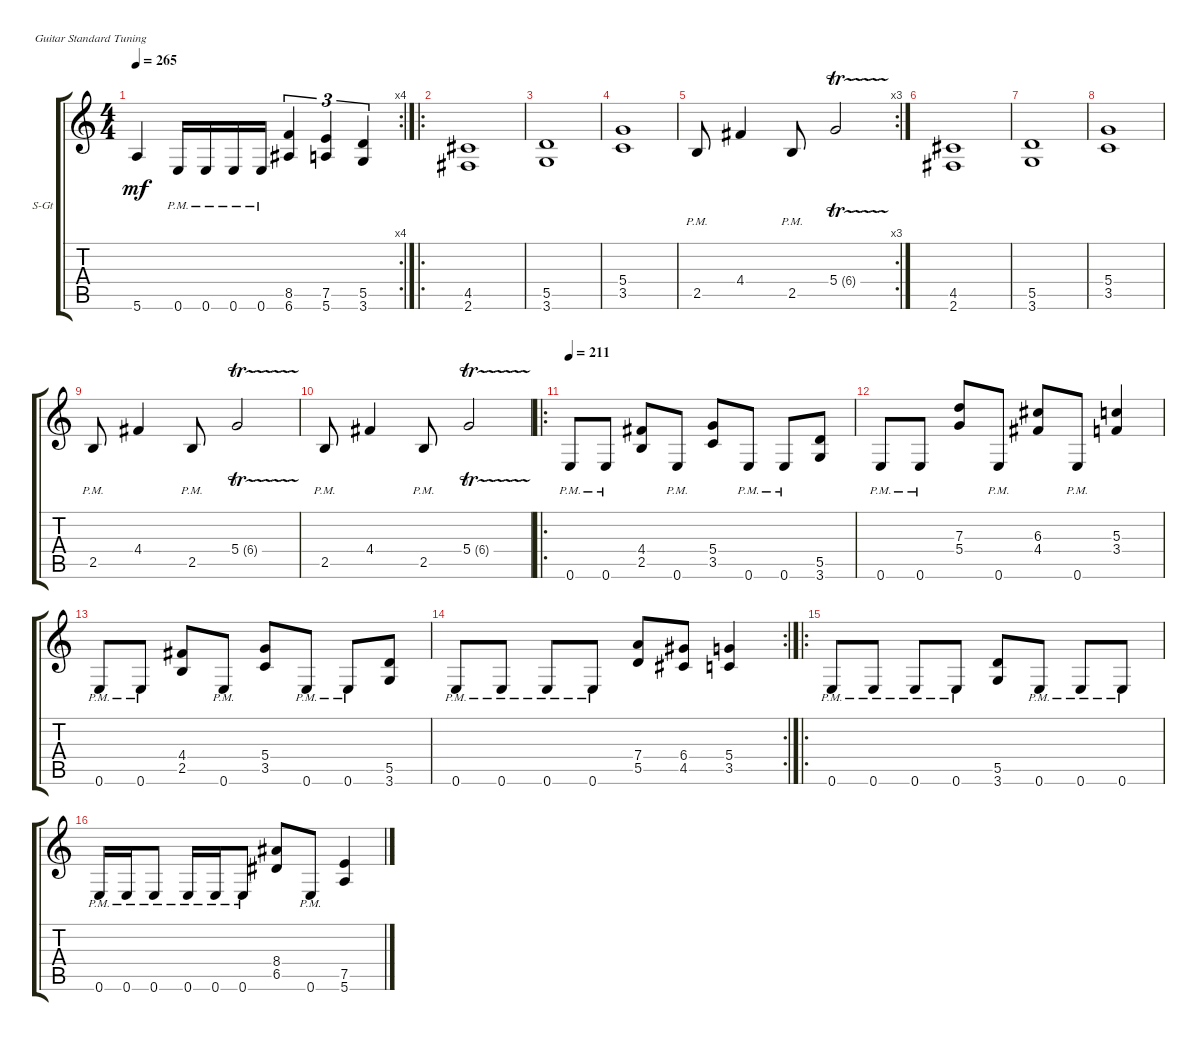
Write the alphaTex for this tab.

\defaultSystemsLayout 4
\bracketExtendMode groupsimilarinstruments
\firstSystemTrackNameOrientation horizontal
\otherSystemsTrackNameOrientation horizontal
\track ("Steel Guitar" "S-Gt") {instrument acousticguitarsteel}
\staff {score tabs}
\tuning (E4 B3 G3 D3 A2 E2)
\rc 4
\ts (4 4)
\tempo 265
\clef g2
\ks c
5.6.4{dy mf} 0.6{pm}.16 0.6{pm}.16 0.6{pm}.16 0.6{pm}.16 (6.6 8.5).4{tu (3 2)} (5.6 7.5).4{tu (3 2)} (3.6 5.5).4{tu (3 2)} |
\ro
(2.6 4.5).1 |
(3.6 5.5).1 |
(3.5 5.4).1 |
\rc 3
2.5{pm}.8 4.4.4 2.5{pm}.8 5.4{tr (6 16)}.2 |
(2.6 4.5).1 |
(3.6 5.5).1 |
(3.5 5.4).1 |
2.5{pm}.8 4.4.4 2.5{pm}.8 5.4{tr (6 16)}.2 |
2.5{pm}.8 4.4.4 2.5{pm}.8 5.4{tr (6 16)}.2 |
\ro
\tempo 211
0.6{pm}.8 0.6{pm}.8 (2.5 4.4).8 0.6{pm}.8 (3.5 5.4).8 0.6{pm}.8 0.6{pm}.8 (3.6 5.5).8 |
0.6{pm}.8 0.6{pm}.8 (5.4 7.3).8 0.6{pm}.8 (4.4 6.3).8 0.6{pm}.8 (3.4 5.3).4 |
0.6{pm}.8 0.6{pm}.8 (2.5 4.4).8 0.6{pm}.8 (3.5 5.4).8 0.6{pm}.8 0.6{pm}.8 (3.6 5.5).8 |
\rc 2
0.6{pm}.8 0.6{pm}.8 0.6{pm}.8 0.6{pm}.8 (5.5 7.4).8 (4.5 6.4).8 (3.5 5.4).4 |
\ro
0.6{pm}.8 0.6{pm}.8 0.6{pm}.8 0.6{pm}.8 (3.6 5.5).8 0.6{pm}.8 0.6{pm}.8 0.6{pm}.8 |
0.6{pm}.16 0.6{pm}.16 0.6{pm}.8 0.6{pm}.16 0.6{pm}.16 0.6{pm}.8 (6.5 8.4).8 0.6{pm}.8 (5.6 7.5).4
